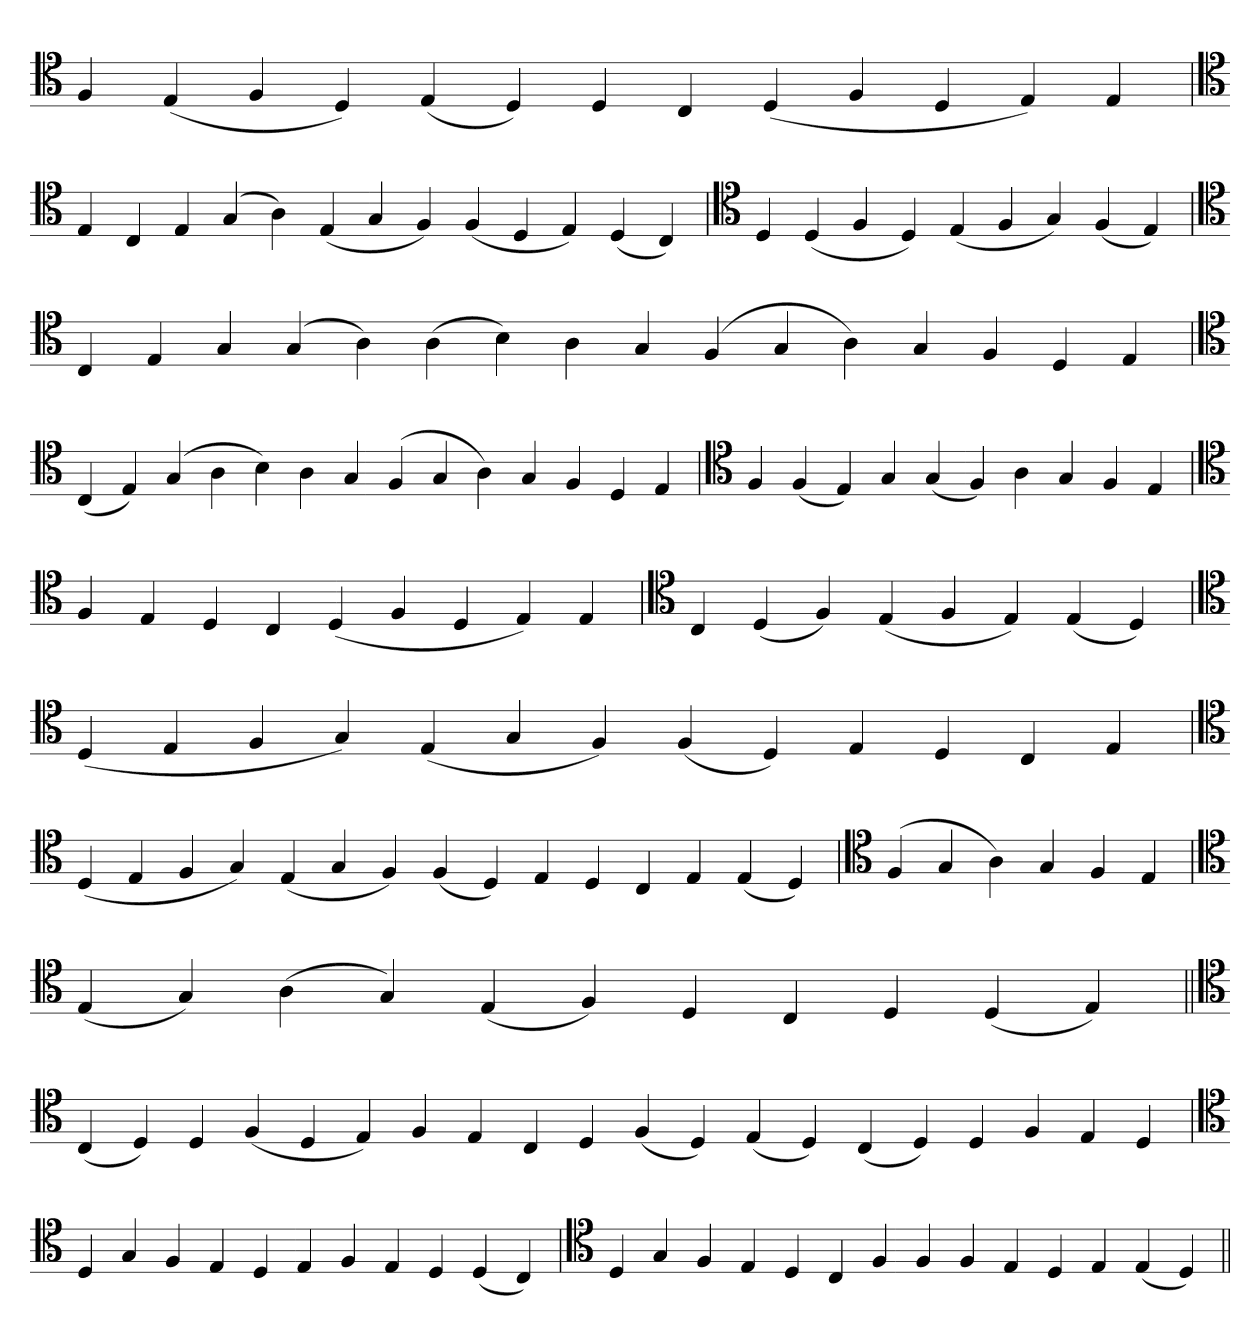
**kern
*part1
*staff1
*clefC4
=
4F
(4E
4F
4D)
(4E
4D)
4D
4C
(4D
4F
4D
4E)
4E
='
*clefC4
4E
4C
4E
(4G
4A)
(4E
4G
4F)
(4F
4D
4E)
(4D
4C)
=`
*clefC4
4D
(4D
4F
4D)
(4E
4F
4G)
(4F
4E)
=
*clefC4
4C
4E
4G
(4G
4A)
(4A
4B)
4A
4G
(4F
4G
4A)
4G
4F
4D
4E
='
*clefC4
(4C
4E)
(4G
4A
4B)
4A
4G
(4F
4G
4A)
4G
4F
4D
4E
=`
*clefC4
4F
(4F
4E)
4G
(4G
4F)
4A
4G
4F
4E
='
*clefC4
4F
4E
4D
4C
(4D
4F
4D
4E)
4E
=`
*clefC4
4C
(4D
4F)
(4E
4F
4E)
(4E
4D)
=`
*clefC4
(4D
4E
4F
4G)
(4E
4G
4F)
(4F
4D)
4E
4D
4C
4E
=`
*clefC4
(4D
4E
4F
4G)
(4E
4G
4F)
(4F
4D)
4E
4D
4C
4E
(4E
4D)
='
*clefC4
(4F
4G
4A)
4G
4F
4E
=`
*clefC4
(4E
4G)
(4A
4G)
(4E
4F)
4D
4C
4D
(4D
4E)
=||
*clefC4
(4C
4D)
4D
(4F
4D
4E)
4F
4E
4C
4D
(4F
4D)
(4E
4D)
(4C
4D)
4D
4F
4E
4D
='
*clefC4
4D
4G
4F
4E
4D
4E
4F
4E
4D
(4D
4C)
=`
*clefC4
4D
4G
4F
4E
4D
4C
4F
4F
4F
4E
4D
4E
(4E
4D)
=||
*-
